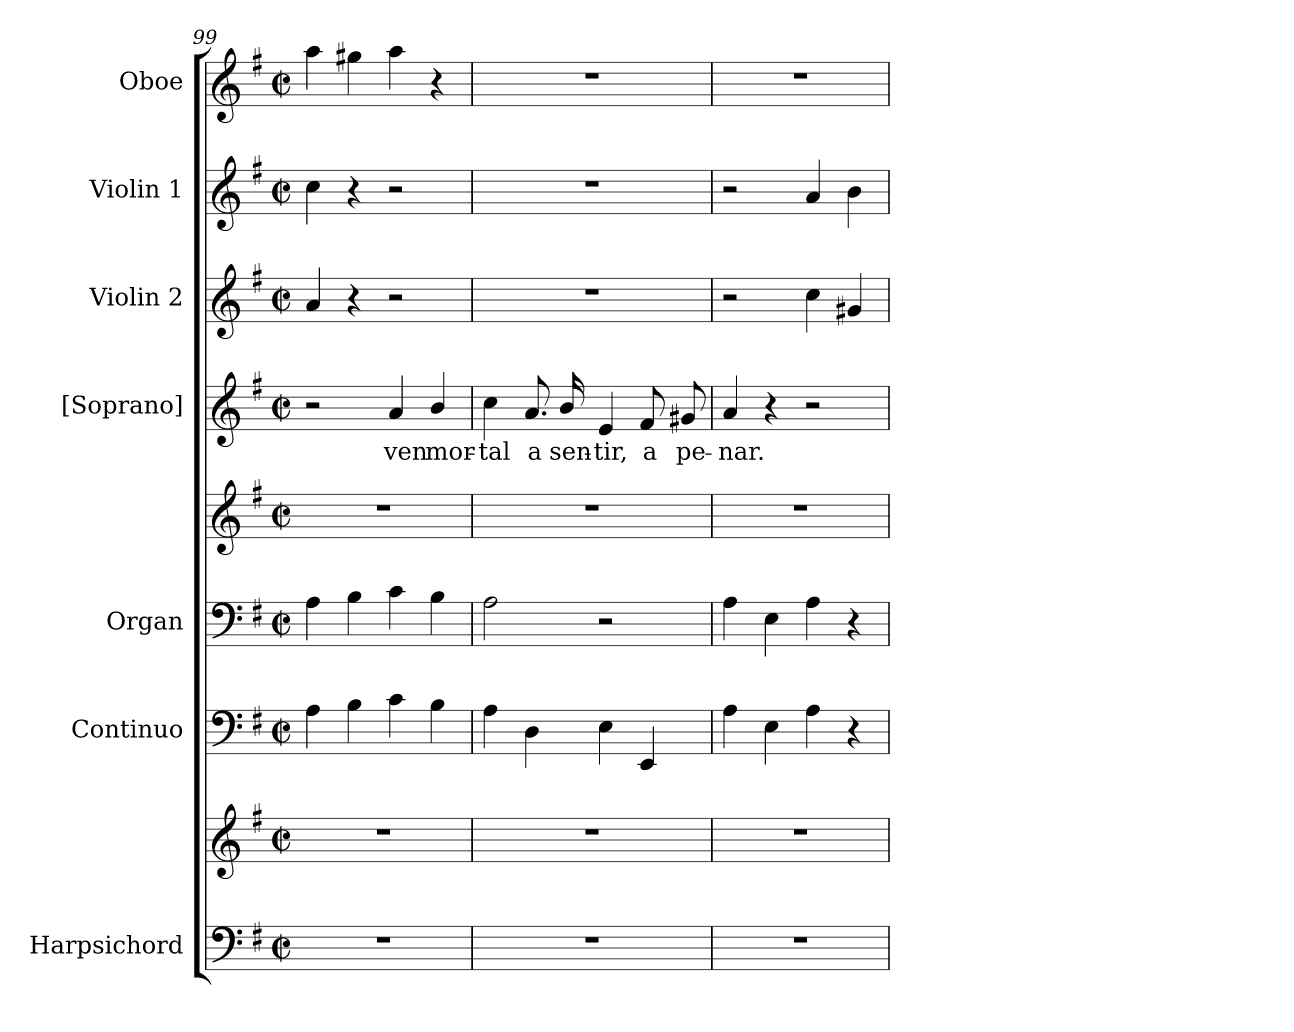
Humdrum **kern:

**kern	**kern	**kern	**kern	**kern	**kern	**text	**kern	**kern	**kern
*part7	*part7	*part6	*part5	*part5	*part4	*part4	*part3	*part2	*part1
*staff9	*staff8	*staff7	*staff6	*staff5	*staff4	*staff4	*staff3	*staff2	*staff1
*I"Harpsichord	*	*I"Continuo	*I"Organ	*	*I"[Soprano]	*	*I"Violin 2	*I"Violin 1	*I"Oboe
*	*	*I'Cont.	*I'Org.	*	*I'S.	*	*I'Vln. 2	*I'Vln. 1	*I'Ob.
*clefF4	*clefG2	*clefF4	*clefF4	*clefG2	*clefG2	*	*clefG2	*clefG2	*clefG2
*k[f#]	*k[f#]	*k[f#]	*k[f#]	*k[f#]	*k[f#]	*	*k[f#]	*k[f#]	*k[f#]
*G:	*G:	*G:	*G:	*G:	*G:	*	*G:	*G:	*G:
*M2/2	*M2/2	*M2/2	*M2/2	*M2/2	*M2/2	*	*M2/2	*M2/2	*M2/2
*met(c|)	*met(c|)	*met(c|)	*met(c|)	*met(c|)	*met(c|)	*	*met(c|)	*met(c|)	*met(c|)
=99	=99	=99	=99	=99	=99	=99	=99	=99	=99
1r	1r	4Ai\	4Ai\	1r	2r	.	4ai/	4cci\	4aai\
.	.	4Bi\	4Bi\	.	.	.	4r	4r	4gg#Xi\
!	!	!	!	!	!	!LO:LY:b:color=#000000	!	!	!
.	.	4ci\	4ci\	.	4ai/	ven	2r	2r	4aai\
!	!	!	!	!	!	!LO:LY:b:color=#000000	!	!	!
.	.	4Bi\	4Bi\	.	4bi/	mor-	.	.	4r
=100	=100	=100	=100	=100	=100	=100	=100	=100	=100
!	!	!	!	!	!	!LO:LY:b:color=#000000	!	!	!
1r	1r	4Ai\	2Ai\	1r	4cci\	-tal	1r	1r	1r
!	!	!	!	!	!	!LO:LY:b:color=#000000	!	!	!
.	.	4Di\	.	.	8.ai/	a	.	.	.
!	!	!	!	!	!	!LO:LY:b:color=#000000	!	!	!
.	.	.	.	.	16bi/	sen-	.	.	.
!	!	!	!	!	!	!LO:LY:b:color=#000000	!	!	!
.	.	4Ei\	2r	.	4ei/	-tir,	.	.	.
!	!	!	!	!	!	!LO:LY:b:color=#000000	!	!	!
.	.	4EEi/	.	.	8f#i/	a	.	.	.
!	!	!	!	!	!	!LO:LY:b:color=#000000	!	!	!
.	.	.	.	.	8g#Xi/	pe-	.	.	.
=101	=101	=101	=101	=101	=101	=101	=101	=101	=101
!	!	!	!	!	!	!LO:LY:b:color=#000000	!	!	!
1r	1r	4Ai\	4Ai\	1r	4ai/	-nar.	2r	2r	1r
.	.	4Ei\	4Ei\	.	4r	.	.	.	.
.	.	4Ai\	4Ai\	.	2r	.	4cci\	4ai/	.
.	.	4r	4r	.	.	.	4g#Xi/	4bi\	.
=	=	=	=	=	=	=	=	=	=
*-	*-	*-	*-	*-	*-	*-	*-	*-	*-
